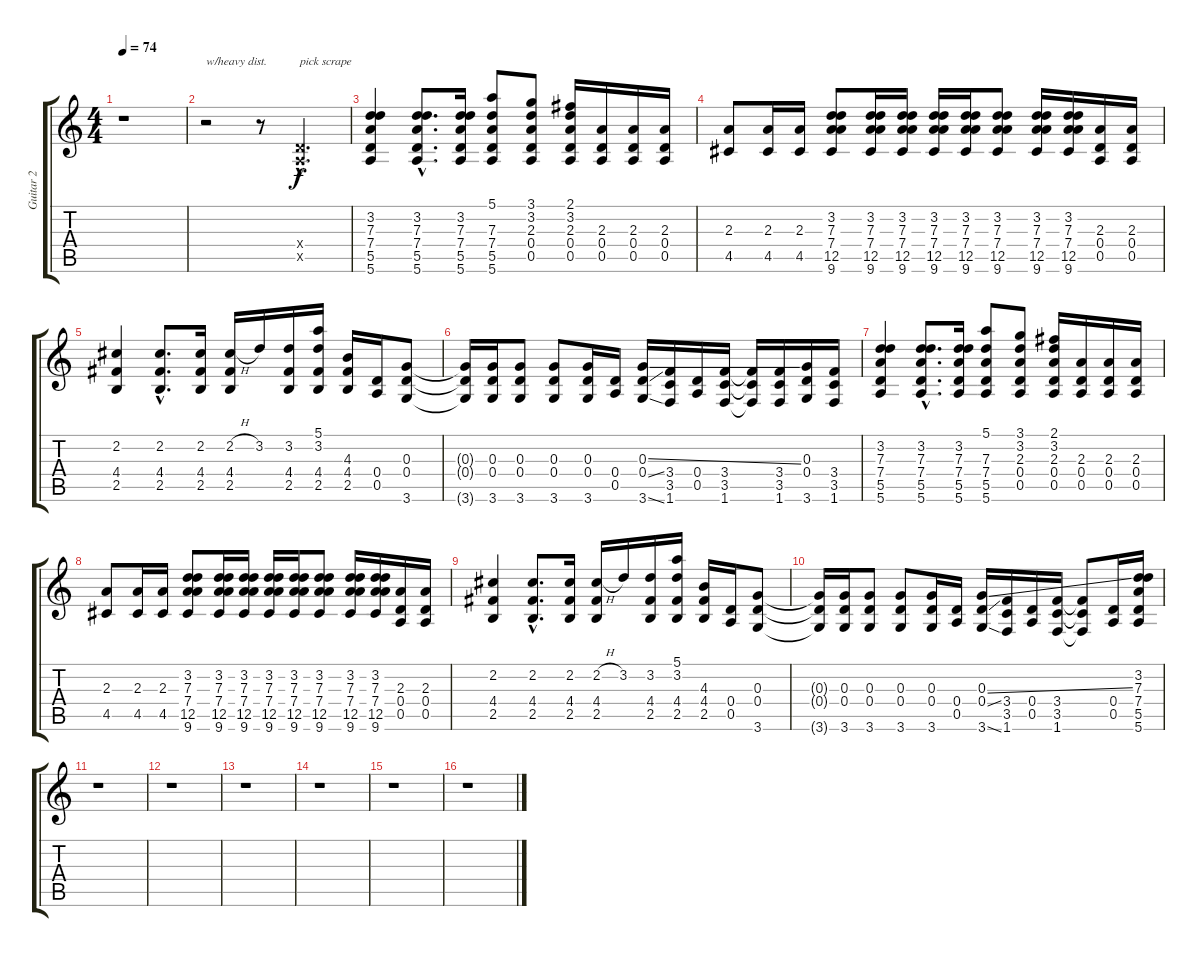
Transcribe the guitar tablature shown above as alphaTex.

\track ("Guitar 2" "Guitar 2") {instrument distortionguitar}
\staff {score tabs}
\tuning (E4 B3 G3 D3 A2 E2) {hide}
\ts (4 4)
\tempo 74
\clef g2
\ks c
r.1{dy f} |
r.2{txt "w/heavy dist." instrument distortionguitar} r.8 (0.4{hac x} 0.5{hac x}).4{d txt "pick scrape"} |
(3.2 7.3 7.4 5.5 5.6).4 (3.2{hac} 7.3{hac} 7.4{hac} 5.5{hac} 5.6{hac}).8{d} (3.2 7.3 7.4 5.5 5.6).16 (5.1 7.3 7.4 5.5 5.6).8 (3.1 3.2 2.3 0.4 0.5).8 (2.1 3.2 2.3 0.4 0.5).16 (2.3 0.4 0.5).16 (2.3 0.4 0.5).16 (2.3 0.4 0.5).16 |
(2.3 4.5).8 (2.3 4.5).16 (2.3 4.5).16 (3.2 7.3 7.4 12.5 9.6).8 (3.2 7.3 7.4 12.5 9.6).16 (3.2 7.3 7.4 12.5 9.6).16 (3.2 7.3 7.4 12.5 9.6).16 (3.2 7.3 7.4 12.5 9.6).16 (3.2 7.3 7.4 12.5 9.6).8 (3.2 7.3 7.4 12.5 9.6).16 (3.2 7.3 7.4 12.5 9.6).16 (2.3 0.4 0.5).16 (2.3 0.4 0.5).16 |
(2.2 4.4 2.5).4 (2.2{hac} 4.4{hac} 2.5{hac}).8{d} (2.2 4.4 2.5).16 (2.2{h} 4.4 2.5).16 3.2.16 (3.2 4.4 2.5).16 (5.1 3.2 4.4 2.5).16 (4.3 4.4 2.5).16 (0.4 0.5).16 (0.3 0.4 3.6).8 |
(0.3{t} 0.4{t} 3.6{t}).16 (0.3 0.4 3.6).16 (0.3 0.4 3.6).8 (0.3 0.4 3.6).8 (0.3 0.4 3.6).16 (0.4 0.5).16 (0.3{ss} 0.4{ss} 3.6{ss}).16 (3.4 3.5 1.6).16 (0.4 0.5).16 (3.4 3.5 1.6).16 (3.4{t} 3.5{t} 1.6{t}).16 (3.4 3.5 1.6).16 (0.3 0.4 3.6).16 (3.4 3.5 1.6).16 |
(3.2 7.3 7.4 5.5 5.6).4 (3.2{hac} 7.3{hac} 7.4{hac} 5.5{hac} 5.6{hac}).8{d} (3.2 7.3 7.4 5.5 5.6).16 (5.1 7.3 7.4 5.5 5.6).8 (3.1 3.2 2.3 0.4 0.5).8 (2.1 3.2 2.3 0.4 0.5).16 (2.3 0.4 0.5).16 (2.3 0.4 0.5).16 (2.3 0.4 0.5).16 |
(2.3 4.5).8 (2.3 4.5).16 (2.3 4.5).16 (3.2 7.3 7.4 12.5 9.6).8 (3.2 7.3 7.4 12.5 9.6).16 (3.2 7.3 7.4 12.5 9.6).16 (3.2 7.3 7.4 12.5 9.6).16 (3.2 7.3 7.4 12.5 9.6).16 (3.2 7.3 7.4 12.5 9.6).8 (3.2 7.3 7.4 12.5 9.6).16 (3.2 7.3 7.4 12.5 9.6).16 (2.3 0.4 0.5).16 (2.3 0.4 0.5).16 |
(2.2 4.4 2.5).4 (2.2{hac} 4.4{hac} 2.5{hac}).8{d} (2.2 4.4 2.5).16 (2.2{h} 4.4 2.5).16 3.2.16 (3.2 4.4 2.5).16 (5.1 3.2 4.4 2.5).16 (4.3 4.4 2.5).16 (0.4 0.5).16 (0.3 0.4 3.6).8 |
(0.3{t} 0.4{t} 3.6{t}).16 (0.3 0.4 3.6).16 (0.3 0.4 3.6).8 (0.3 0.4 3.6).8 (0.3 0.4 3.6).16 (0.4 0.5).16 (0.3{ss} 0.4{ss} 3.6{ss}).16 (3.4 3.5 1.6).16 (0.4 0.5).16 (3.4 3.5 1.6).16 (3.4{t} 3.5{t} 1.6{t}).8 (0.4 0.5).16 (3.2 7.3 7.4 5.5 5.6).16 |
r.1 |
r.1 |
r.1 |
r.1 |
r.1 |
r.1
